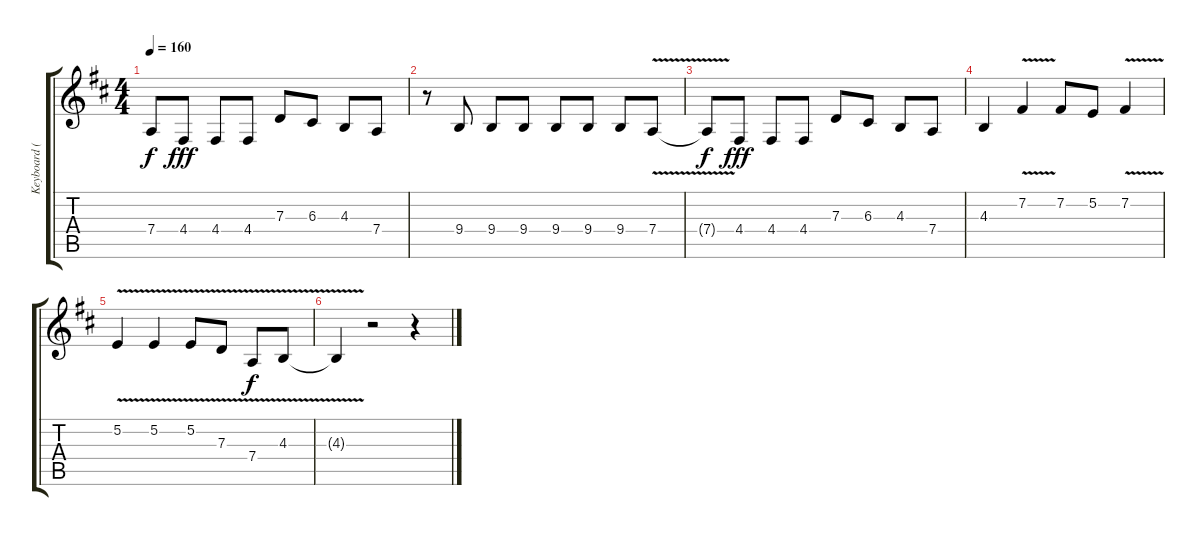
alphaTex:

\track ("Keyboard (Nick)" "Keyboard (") {instrument drawbarorgan}
\staff {score tabs}
\tuning (E4 B3 G3 D3 A2 E2) {hide}
\ts (4 4)
\tempo 160
\clef g2
\ks d
7.4{t}.8{dy f} 4.4.8{dy fff} 4.4.8 4.4.8 7.3.8 6.3.8 4.3.8 7.4.8 |
r.8 9.4.8 9.4.8 9.4.8 9.4.8 9.4.8 9.4.8 7.4{v}.8 |
7.4{t}.8{dy f} 4.4.8{dy fff} 4.4.8 4.4.8 7.3.8 6.3.8 4.3.8 7.4.8 |
4.3.4 7.2{v}.4 7.2.8 5.2.8 7.2{v}.4 |
5.2{v}.4 5.2{v}.4 5.2{v}.8 7.3{v}.8 7.4{v}.8{dy f} 4.3{v}.8 |
4.3{t}.4 r.2 r.4
